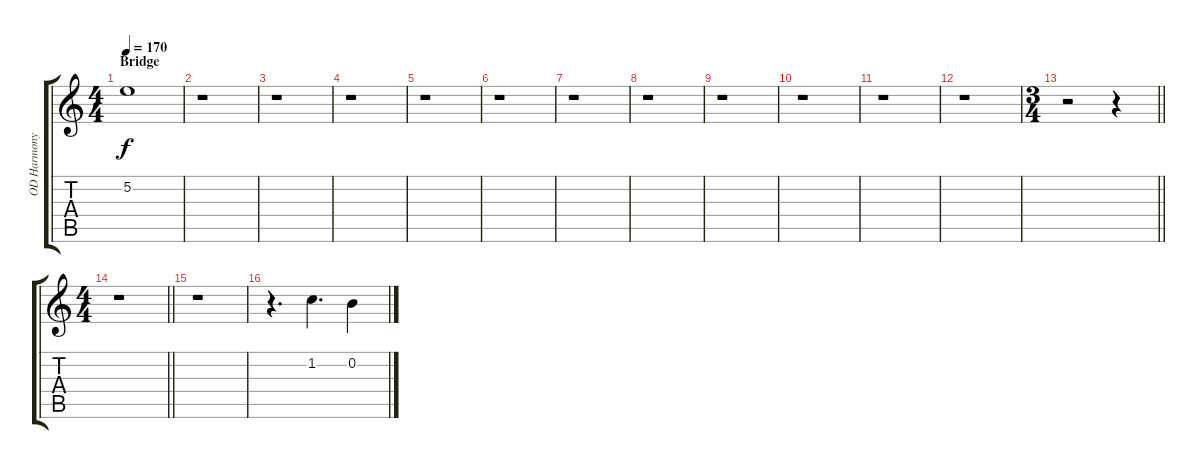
\track ("OD Harmony" "OD Harmony") {instrument overdrivenguitar}
\staff {score tabs}
\tuning (E4 B3 G3 D3 A2 E2) {hide}
\ts (4 4)
\section ("" "Bridge")
\tempo 170
\clef g2
\ks c
5.2{t}.1{dy f} |
r.1 |
r.1 |
r.1 |
r.1 |
r.1 |
r.1 |
r.1 |
r.1 |
r.1 |
r.1 |
r.1 |
\ts (3 4)
\barLineRight lightlight
r.2 r.4 |
\ts (4 4)
\barLineRight lightlight
r.1 |
r.1 |
r.4{d} 1.2.4{d} 0.2.4
